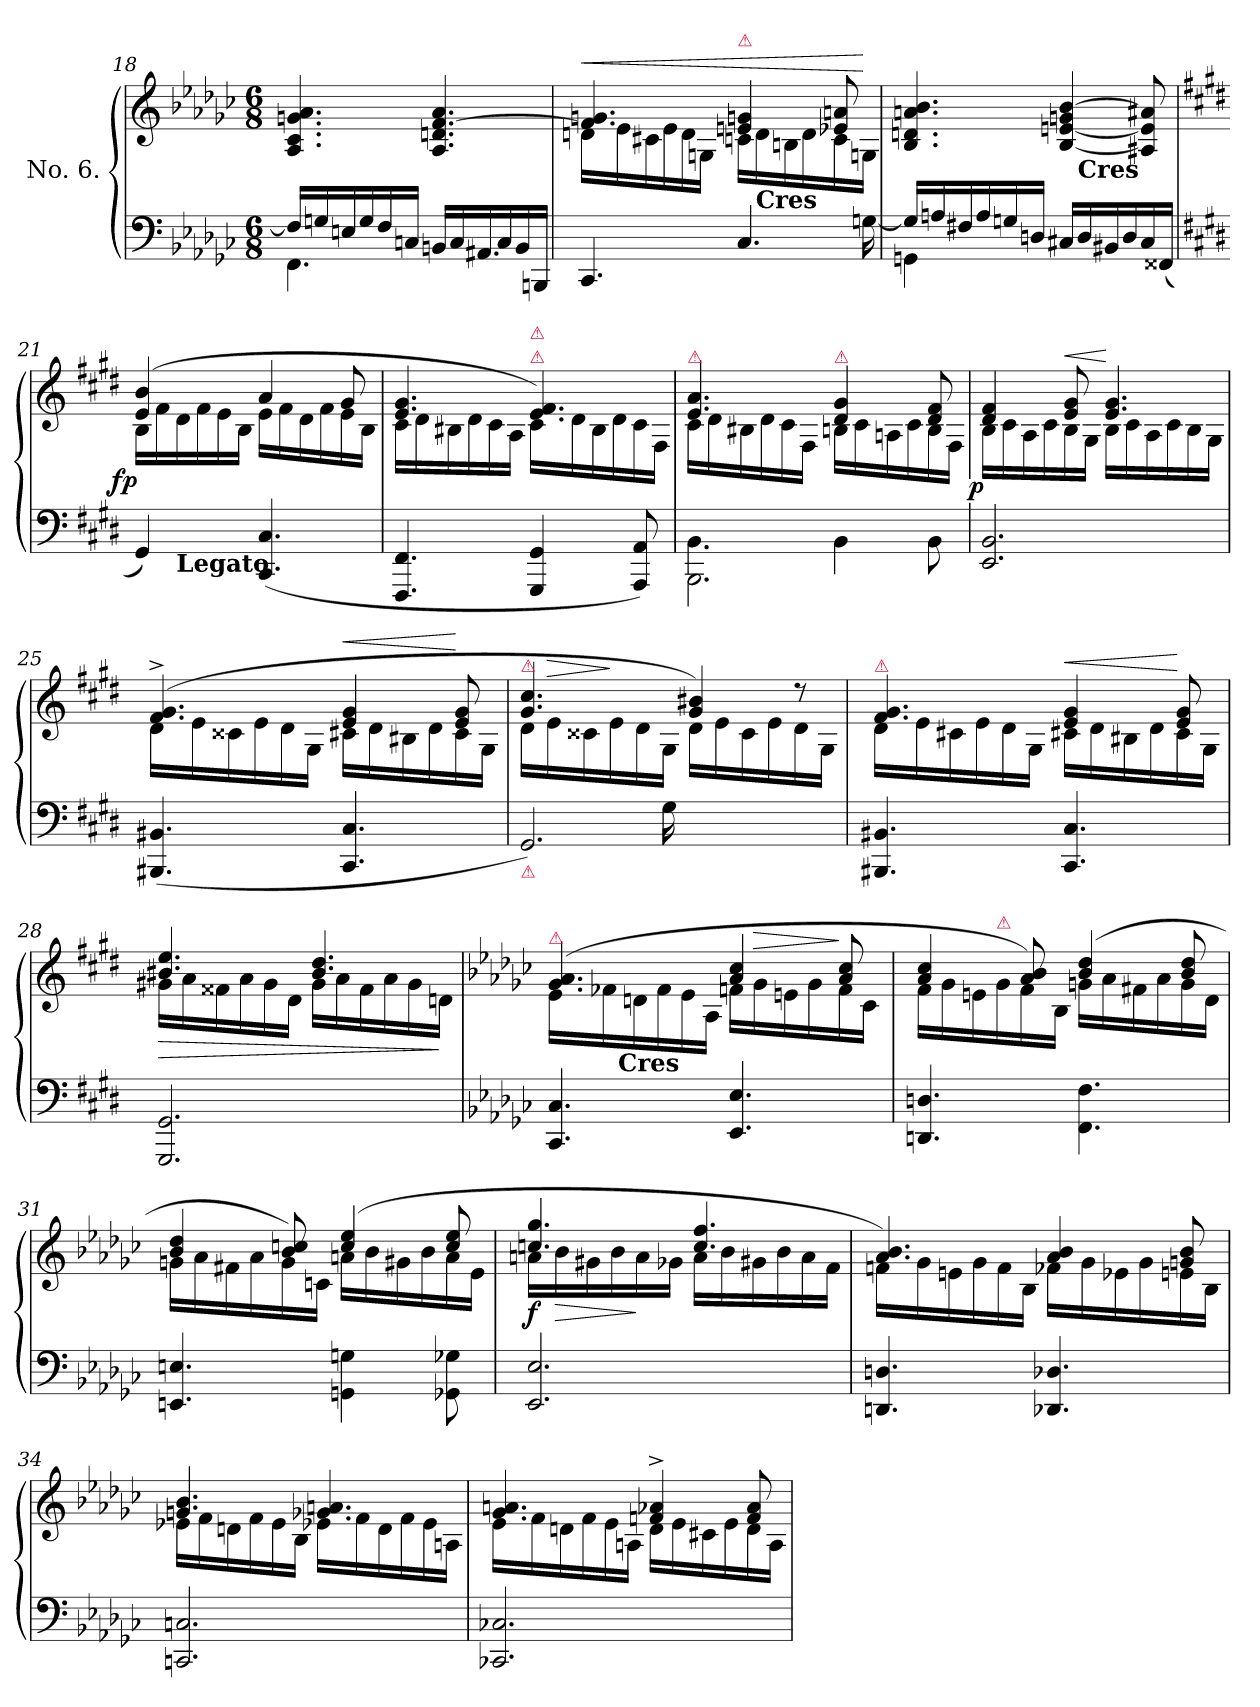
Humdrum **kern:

**kern	**kern	**dynam
*part1	*part1	*part1
*staff2	*staff1	*staff1/2
*I"No. 6.	*	*
*clefF4	*clefG2	*
*k[b-e-a-d-g-c-]	*k[b-e-a-d-g-c-]	*
*e-:	*e-:	*
*M6/8	*M6/8	*
=18	=18	=18
*^	*	*
16FLL]	4.FF	4.A- 4.c- 4.gn 4.a-	.
16Gn	.	.	.
16En	.	.	.
16G	.	.	.
16F	.	.	.
16CnJJ	.	.	.
16BBnLL	4.rAAAyy	4.A- 4.dn [4.f 4.a-	.
16C	.	.	.
!LO:N:vis=16.	!	!	!
16AA#X	.	.	.
16C	.	.	.
16BB	.	.	.
16BBBnJJ	.	.	.
=19	=19	=19	=19
*	*	*^	*
!	!	!	!	!LO:HP:a
4.CC-/	4.rcyy	4.f] 4.gn	16dnLL	<
.	.	.	16e-	.
.	.	.	16c#X	.
.	.	.	16e-	.
.	.	.	16d	.
.	.	.	16GnJJ	.
!	!	!LO:TX:a:color=crimson:t=⚠	!	!
4.C-/	4rcyy	4en 4gn	16cn\LL	.
!	!	!	!LO:TX:c:B:t=Cres	!
.	.	.	16d\	.
.	.	.	16Bn\	.
.	.	.	16d\	.
.	16rAyy	8e-X 8an	16c\	.
.	[16Gn\	.	16Gn/JJ	[
=20	=20	=20	=20	=20
16GnLL]	4GGn	4.B- 4.dn 4.an 4.b-	4..ryy	.
16An	.	.	.	.
16F#X	.	.	.	.
16A	.	.	.	.
16G	8ryy	.	.	.
16DnJJ	.	.	.	.
16C#XLL	4.rAAAyy	[4B- [4en 4gn [4b-	.	.
!	!	!	!LO:TX:c:B:t=Cres	!
16D	.	.	4ryy	.
16BB#X	.	.	.	.
16D	.	.	.	.
16C#	.	8A#X] 8e] 8a#X]	.	.
(<16FF##XJJ	.	.	16ryy	.
=21	=21	=21	=21	=21
*k[f#c#g#d#]	*	*k[f#c#g#d#]	*	*
!	!	!	!	!LO:DY:rj
4GG#)	8ryy	(>4e 4b	16BLL	fp
.	.	.	16f#	.
!	!LO:TX:b:B:t=Legato	!	!	!
.	2ryy	.	16d#	.
.	.	.	16f#	.
8ryy	.	8ryy	16e	.
.	.	.	16BJJ	.
(<4.CC# 4.C#	.	4a	16eLL	.
.	.	.	16f#	.
.	.	.	16d#	.
.	.	.	16f#	.
.	8ryy	8g#	16e	.
.	.	.	16BJJ	.
*v	*v	*	*	*
=22	=22	=22	=22
4.FFF# 4.FF#	4.e 4.g#	16c#LL	.
.	.	16d#	.
.	.	16B#X	.
.	.	16d#	.
.	.	16c#	.
.	.	16AJJ	.
!	!LO:TX:a:color=crimson:t=⚠	!	!
!	!LO:TX:a:color=crimson:t=⚠	!	!
4GGG# 4GG#	4.e 4.f#)	16c#\LL	.
.	.	16d#\	.
.	.	16B#\	.
.	.	16d#\	.
8AAA 8AA)	.	16c#\	.
.	.	16F#/JJ	.
=23	=23	=23	=23
*^	*	*	*
!	!	!LO:TX:a:color=crimson:t=⚠	!	!
4.BB\	2.BBB	4.e 4.a	16c#\LL	.
.	.	.	16d#\	.
.	.	.	16B#X\	.
.	.	.	16d#\	.
.	.	.	16c#\	.
.	.	.	16F#/JJ	.
!	!	!LO:TX:a:color=crimson:t=⚠	!	!
4BB\	.	4d# 4g#	16Bn\LL	.
.	.	.	16c#\	.
.	.	.	16An\	.
.	.	.	16c#\	.
8BB\	.	8d# 8f#	16B\	.
.	.	.	16F#/JJ	.
*v	*v	*	*	*
=24	=24	=24	=24
!	!	!	!LO:DY:rj
2.EE 2.BB	4d# 4f#	16BLL	p
.	.	16c#	.
.	.	16A	.
.	.	16c#	.
!	!	!	!LO:HP:a
.	8e 8g#	16B	<
.	.	16G#JJ	.
.	4.e 4.g#	16BLL	[
.	.	16c#	.
.	.	16A	.
.	.	16c#	.
.	.	16B	.
.	.	16G#JJ	.
=25	=25	=25	=25
(<4.BBB#X 4.BB#X	(>4.f#^ 4.g#^	16d#LL	.
.	.	16e	.
.	.	16c##X	.
.	.	16e	.
.	.	16d#	.
.	.	16G#JJ	.
!	!	!	!LO:HP:a
4.CC# 4.C#	4e 4g#	16c#XLL	<
.	.	16d#	.
.	.	16B#X	.
.	.	16d#	.
.	8e 8g#	16c#	[
.	.	16G#JJ	.
=26	=26	=26	=26
*^	*	*	*
!	!	!LO:TX:a:color=crimson:t=⚠	!	!
!LO:TX:b:color=crimson:t=⚠	!	!	!	!
2.GG#)	4ryy	4.g# 4.cc#	16d#\LL	.
!	!	!	!	!LO:HP:a
.	.	.	16e\	>
.	.	.	16c##X\	.
.	.	.	16e\	]
.	16ryy	.	16d#\	.
.	16G#	.	16G#/JJ	.
.	4.rCCyy	4g# 4b#X)	16d#LL	.
.	.	.	16e	.
.	.	.	16c##	.
.	.	.	16e	.
.	.	8r	16d#	.
.	.	.	16G#JJ	.
*v	*v	*	*	*
=27	=27	=27	=27
!	!LO:TX:a:color=crimson:t=⚠	!	!
4.BBB#X 4.BB#X	4.f# 4.g#	16d#LL	.
.	.	16e	.
.	.	16c#X	.
.	.	16e	.
.	.	16d#	.
.	.	16G#JJ	.
!	!	!	!LO:HP:a
4.CC# 4.C#	4e 4g#	16c#XLL	<
.	.	16d#	.
.	.	16B#X	.
.	.	16d#	.
.	8e 8g#	16c#	[
.	.	16G#JJ	.
=28	=28	=28	=28
2.GGG# 2.GG#	4.b#X 4.ee	16g#XLL	>
.	.	16a	.
.	.	16f##X	.
.	.	16a	.
.	.	16g#	.
.	.	16d#JJ	.
.	4.b# 4.dd#	16g#LL	.
.	.	16a	.
.	.	16f##	.
.	.	16a	.
.	.	16g#	.
.	.	16dnJJ	]
*	*v	*v	*
=29	=29	=29
*k[b-e-a-d-g-c-]	*k[b-e-a-d-g-c-]	*
*	*^	*
!	!LO:TX:a:color=crimson:t=⚠	!	!
*	*	*^	*
4.CC- 4.C-	(>4.g- 4.a-	16e-\LL	16.ryy	.
.	.	16f-X\	.	.
!	!	!	!LO:TX:c:B:t=Cres	!
.	.	.	2ryy	.
.	.	16dn\	.	.
.	.	16f-\	.	.
.	.	16e-\	.	.
.	.	16A-/JJ	.	.
4.EE- 4.E-	4a- 4cc-	16fnLL	.	.
!	!	!	!	!LO:HP:a
.	.	16g-	.	>
.	.	16en	.	.
.	.	16g-	.	.
.	.	.	8ryy	.
.	8a- 8cc-	16f	.	]
.	.	16c-JJ	.	.
.	.	.	32ryy	.
*	*	*v	*v	*
=30	=30	=30	=30
4.DDn 4.Dn	4a- 4cc-	16fLL	.
.	.	16g-	.
.	.	16en	.
!	!	!LO:TX:a:Bi:color=crimson:t=⚠	!
.	.	16g-	.
.	8a- 8b-)	16f	.
.	.	16B-JJ	.
4.FF\ 4.F\	(>4b- 4dd-	16gnLL	.
.	.	16a-	.
.	.	16f#X	.
.	.	16a-	.
.	8b- 8dd-	16g	.
.	.	16d-JJ	.
=31	=31	=31	=31
4.EEn 4.En	4b- 4dd-	16gnLL	.
.	.	16a-	.
.	.	16f#X	.
.	.	16a-	.
.	8b- 8ccn)	16g	.
.	.	16cnJJ	.
4GGn\ 4Gn\	(>4cc 4ee-	16anLL	.
.	.	16b-	.
.	.	16g#X	.
.	.	16b-	.
8GG-X\ 8G-X\	8cc 8ee-	16a	.
.	.	16e-JJ	.
=32	=32	=32	=32
2.EE- 2.E-	4.ccn 4.gg-	16anLL	f
.	.	16b-	>
.	.	16g#X	.
.	.	16b-	.
.	.	16a	]
.	.	16g-XJJ	.
.	4.cc 4.ff	16aLL	.
.	.	16b-	.
.	.	16g#X	.
.	.	16b-	.
.	.	16a	.
.	.	16fJJ	.
=33	=33	=33	=33
4.DDn 4.Dn	4.a- 4.b-)	16fnLL	.
.	.	16g-	.
.	.	16en	.
.	.	16g-	.
.	.	16f	.
.	.	16B-JJ	.
4.DD-X 4.D-X	4a- 4b-	16f-XLL	.
.	.	16g-	.
.	.	16e-X	.
.	.	16g-	.
.	8gn 8b-	16en	.
.	.	16B-JJ	.
=34	=34	=34	=34
2.CCn 2.Cn	4.gn 4.b-	16e-XLL	.
.	.	16f	.
.	.	16dn	.
.	.	16f	.
.	.	16e-	.
.	.	16B-JJ	.
.	4.g-X 4.an	16e-XLL	.
.	.	16f	.
.	.	16d	.
.	.	16f	.
.	.	16e-	.
.	.	16AnJJ	.
=35	=35	=35	=35
2.CC-X 2.C-X	4.g- 4.an	16e-LL	.
.	.	16f	.
.	.	16dn	.
.	.	16f	.
.	.	16e-	.
.	.	16AnJJ	.
.	4fn^ 4a-X^	16dLL	.
.	.	16e-	.
.	.	16c#X	.
.	.	16e-	.
.	8f 8a-	16d	.
.	.	16AJJ	.
*	*v	*v	*
=	=	=
*-	*-	*-
